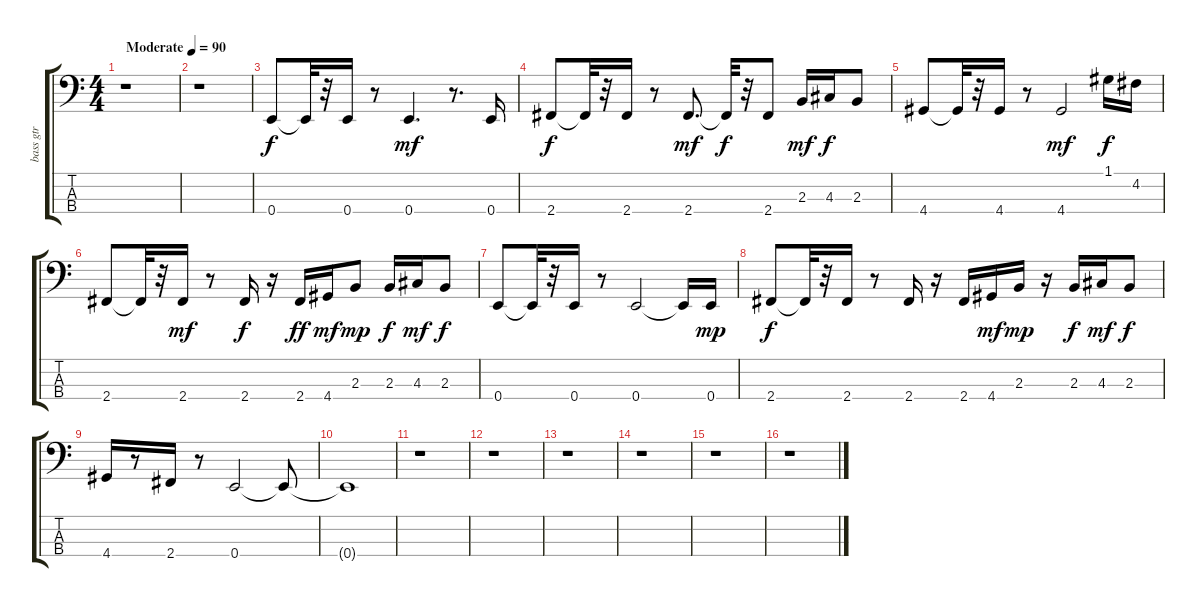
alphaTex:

\track ("bass gtr" "bass gtr") {instrument electricbassfinger}
\staff {score tabs}
\tuning (G2 D2 A1 E1) {hide}
\ts (4 4)
\tempo (90 "Moderate")
\clef f4
\ks c
r.1{dy f instrument electricbassfinger} |
r.1 |
0.4.8 0.4{t}.32 r.32 0.4.16 r.8 0.4.4{d dy mf} r.8{d} 0.4.16 |
2.4.8{dy f} 2.4{t}.32 r.32 2.4.16 r.8 2.4.8{d dy mf} 2.4{t}.32{dy f} r.32 2.4.8 2.3.16{dy mf} 4.3.16{dy f} 2.3.8 |
4.4.8 4.4{t}.32 r.32 4.4.16 r.8 4.4.2{dy mf} 1.1.16{dy f} 4.2.16 |
2.4.8 2.4{t}.32 r.32 2.4.16{dy mf} r.8 2.4.16{dy f} r.16 2.4.16{dy ff} 4.4.16{dy mf} 2.3.8{dy mp} 2.3.16{dy f} 4.3.16{dy mf} 2.3.8{dy f} |
0.4.8 0.4{t}.32 r.32 0.4.16 r.8 0.4.2 0.4{t}.16 0.4.16{dy mp} |
2.4.8{dy f} 2.4{t}.32 r.32 2.4.16 r.8 2.4.16 r.16 2.4.16 4.4.16{dy mf} 2.3.16{dy mp} r.16 2.3.16{dy f} 4.3.16{dy mf} 2.3.8{dy f} |
4.4.16 r.8 2.4.16 r.8 0.4.2 0.4{t}.8 |
0.4{t}.1 |
r.1 |
r.1 |
r.1 |
r.1 |
r.1 |
r.1
